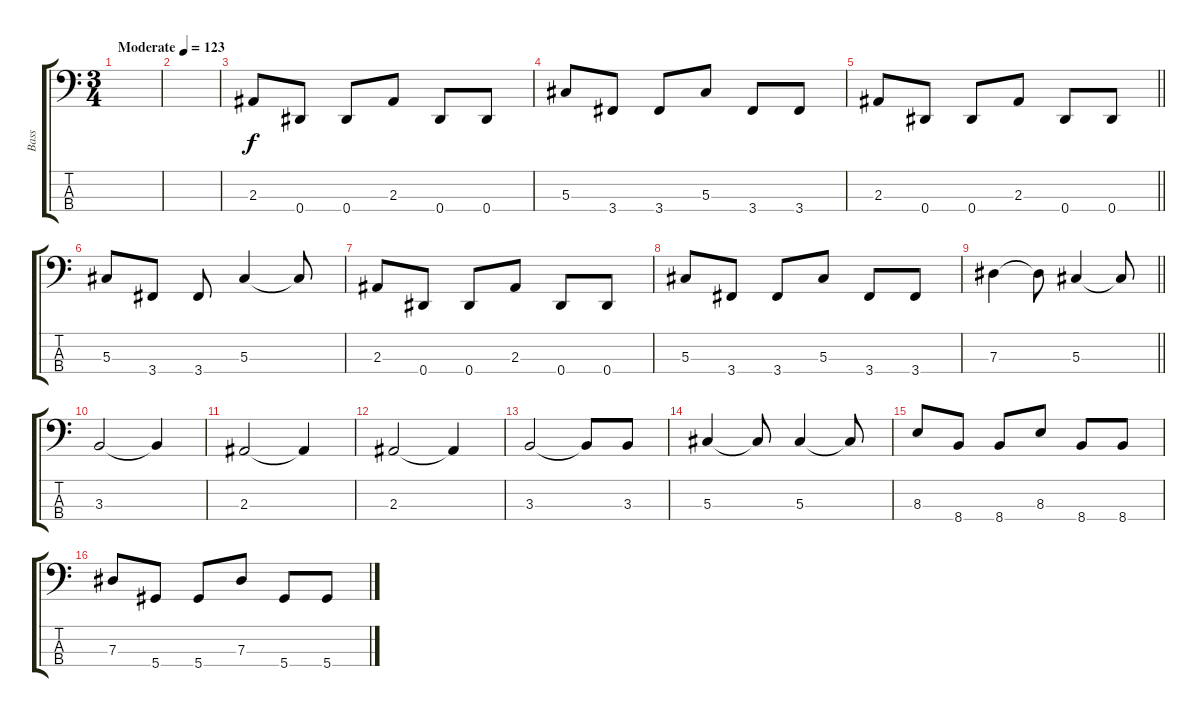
\track ("Bass" "Bass") {instrument electricbassfinger}
\staff {score tabs}
\tuning (Gb2 Db2 Ab1 Eb1) {hide}
\ts (3 4)
\tempo (123 "Moderate")
\clef f4
\ks c
|
|
2.3.8 0.4.8 0.4.8 2.3.8 0.4.8 0.4.8 |
5.3.8 3.4.8 3.4.8 5.3.8 3.4.8 3.4.8 |
\barLineRight lightlight
2.3.8 0.4.8 0.4.8 2.3.8 0.4.8 0.4.8 |
\section ("" "")
5.3.8 3.4.8 3.4.8 5.3.4 5.3{t}.8 |
2.3.8 0.4.8 0.4.8 2.3.8 0.4.8 0.4.8 |
5.3.8 3.4.8 3.4.8 5.3.8 3.4.8 3.4.8 |
\barLineRight lightlight
7.3.4 7.3{t}.8 5.3.4 5.3{t}.8 |
3.3.2 3.3{t}.4 |
2.3.2 2.3{t}.4 |
2.3.2 2.3{t}.4 |
3.3.2 3.3{t}.8 3.3.8 |
5.3.4 5.3{t}.8 5.3.4 5.3{t}.8 |
8.3.8 8.4.8 8.4.8 8.3.8 8.4.8 8.4.8 |
7.3.8 5.4.8 5.4.8 7.3.8 5.4.8 5.4.8
